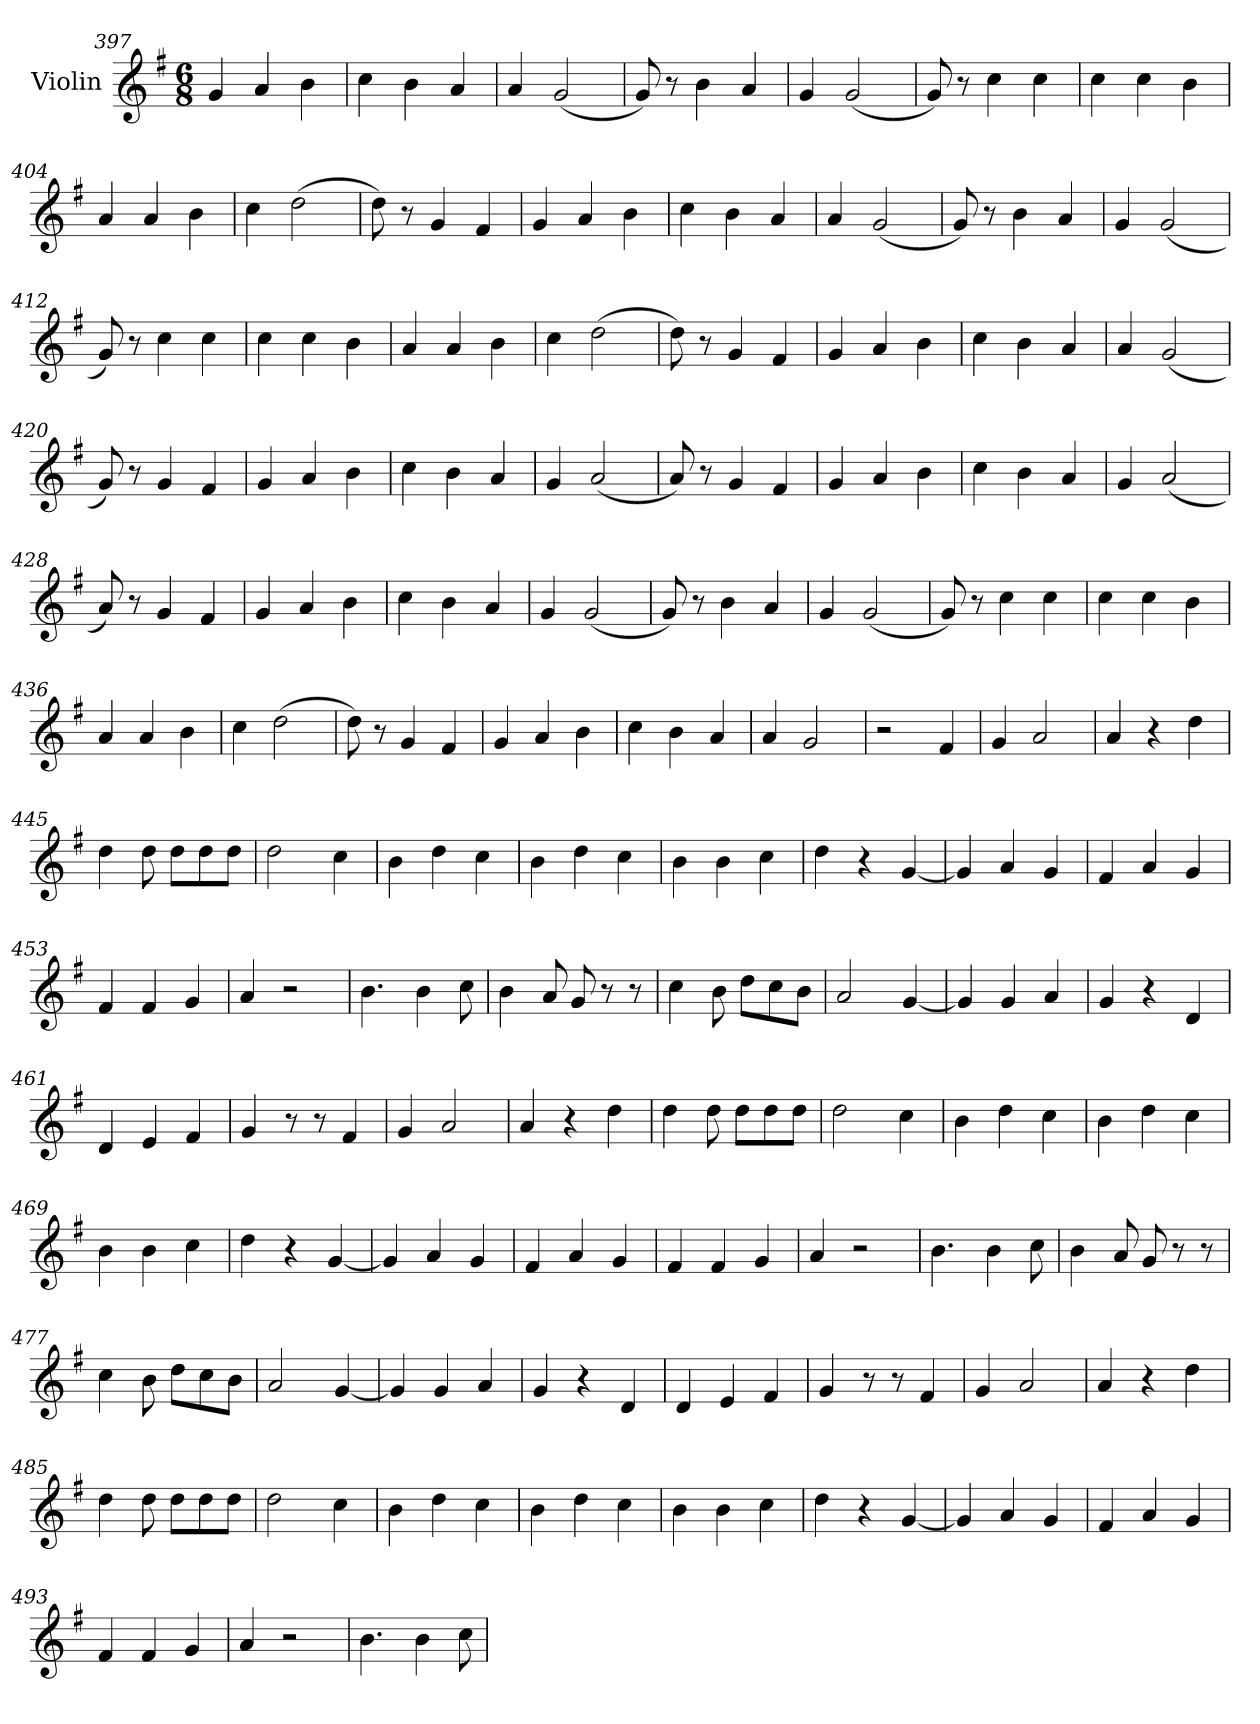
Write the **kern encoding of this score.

**kern
*part1
*staff1
*I"Violin
*clefG2
*k[f#]
*G:
*M6/8
=397
4g/
4a/
4b\
=398
4cc\
4b\
4a/
=399
4a/
(<2g/
!!LO:LB:g=z
=400
8g/)
8r
4b\
4a/
=401
4g/
(<2g/
=402
8g/)
8r
4cc\
4cc\
=403
4cc\
4cc\
4b\
=404
4a/
4a/
4b\
=405
4cc\
(>2dd\
=406
8dd\)
8r
4g/
4f#/
!!LO:LB:g=z
=407
4g/
4a/
4b\
=408
4cc\
4b\
4a/
=409
4a/
(<2g/
=410
8g/)
8r
4b\
4a/
=411
4g/
(<2g/
=412
8g/)
8r
4cc\
4cc\
=413
4cc\
4cc\
4b\
!!LO:LB:g=z
=414
4a/
4a/
4b\
=415
4cc\
(>2dd\
=416
8dd\)
8r
4g/
4f#/
=417
4g/
4a/
4b\
=418
4cc\
4b\
4a/
=419
4a/
(<2g/
=420
8g/)
8r
4g/
4f#/
!!LO:PB:g=z
=421
4g/
4a/
4b\
=422
4cc\
4b\
4a/
=423
4g/
(<2a/
=424
8a/)
8r
4g/
4f#/
=425
4g/
4a/
4b\
=426
4cc\
4b\
4a/
=427
4g/
(<2a/
!!LO:LB:g=z
=428
8a/)
8r
4g/
4f#/
=429
4g/
4a/
4b\
=430
4cc\
4b\
4a/
=431
4g/
(<2g/
=432
8g/)
8r
4b\
4a/
=433
4g/
(<2g/
=434
8g/)
8r
4cc\
4cc\
!!LO:LB:g=z
=435
4cc\
4cc\
4b\
=436
4a/
4a/
4b\
=437
4cc\
(>2dd\
=438
8dd\)
8r
4g/
4f#/
=439
4g/
4a/
4b\
=440
4cc\
4b\
4a/
=441
4a/
2g/
!!LO:LB:g=z
=442
*MM150
2r
4f#/
=443
4g/
2a/
=444
4a/
4r
4dd\
=445
4dd\
8dd\
8dd\L
8dd\
8dd\J
=446
2dd\
4cc\
=447
4b\
4dd\
4cc\
=448
4b\
4dd\
4cc\
!!LO:LB:g=z
=449
4b\
4b\
4cc\
=450
4dd\
4r
[4g/
=451
4g/]
4a/
4g/
=452
4f#/
4a/
4g/
=453
4f#/
4f#/
4g/
=454
4a/
2r
=455
4.b\
4b\
8cc\
!!LO:LB:g=z
=456
4b\
8a/
8g/
8r
8r
=457
4cc\
8b\
8dd\L
8cc\
8b\J
=458
2a/
[4g/
=459
4g/]
4g/
4a/
=460
4g/
4r
4d/
=461
4d/
4e/
4f#/
=462
4g/
8r
8r
4f#/
!!LO:LB:g=z
=463
4g/
2a/
=464
4a/
4r
4dd\
=465
4dd\
8dd\
8dd\L
8dd\
8dd\J
=466
2dd\
4cc\
=467
4b\
4dd\
4cc\
=468
4b\
4dd\
4cc\
=469
4b\
4b\
4cc\
!!LO:LB:g=z
=470
4dd\
4r
[4g/
=471
4g/]
4a/
4g/
=472
4f#/
4a/
4g/
=473
4f#/
4f#/
4g/
=474
4a/
2r
=475
4.b\
4b\
8cc\
=476
4b\
8a/
8g/
8r
8r
!!LO:PB:g=z
=477
4cc\
8b\
8dd\L
8cc\
8b\J
=478
2a/
[4g/
=479
4g/]
4g/
4a/
=480
4g/
4r
4d/
=481
4d/
4e/
4f#/
=482
4g/
8r
8r
4f#/
=483
4g/
2a/
!!LO:LB:g=z
=484
4a/
4r
4dd\
=485
4dd\
8dd\
8dd\L
8dd\
8dd\J
=486
2dd\
4cc\
=487
4b\
4dd\
4cc\
=488
4b\
4dd\
4cc\
=489
4b\
4b\
4cc\
=490
4dd\
4r
[4g/
!!LO:LB:g=z
=491
4g/]
4a/
4g/
=492
4f#/
4a/
4g/
=493
4f#/
4f#/
4g/
=494
4a/
2r
=495
4.b\
4b\
8cc\
=
*-
